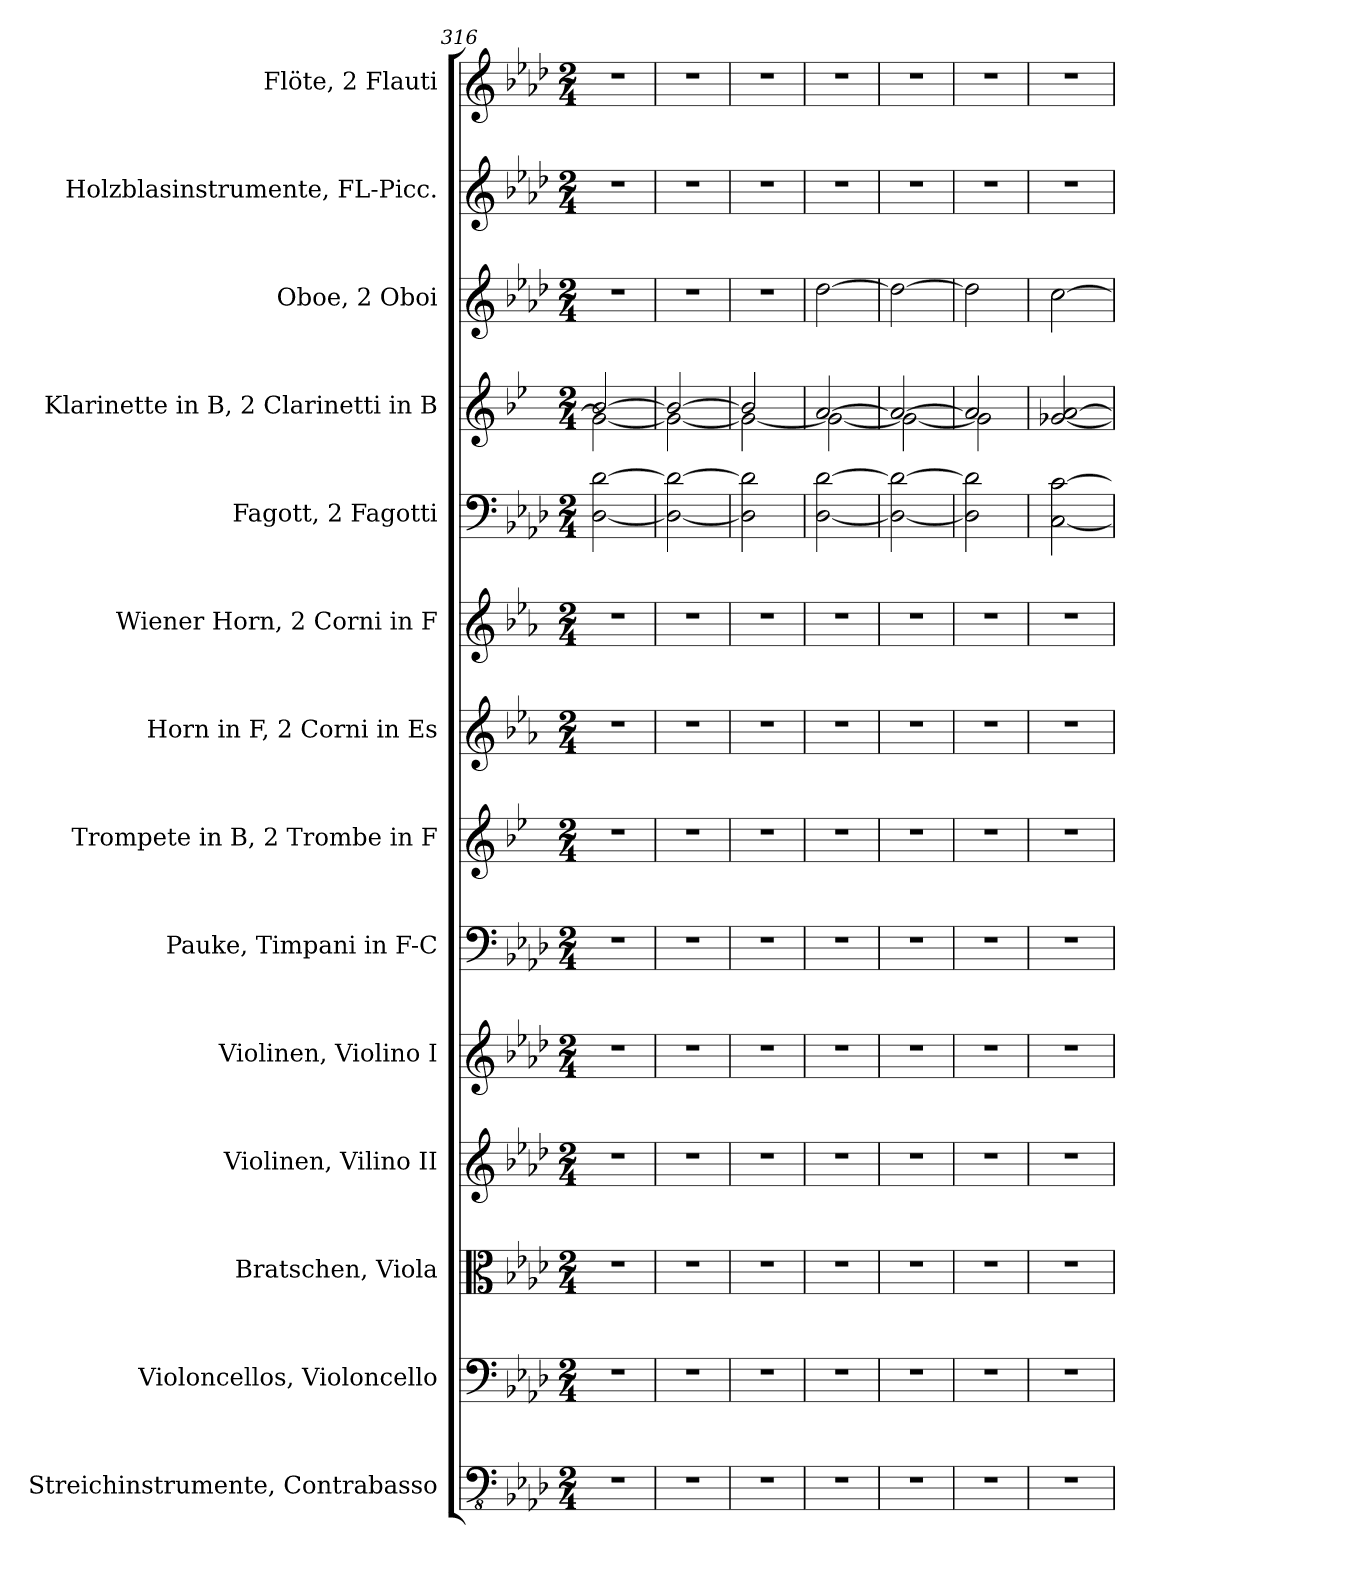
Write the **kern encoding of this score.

**kern	**kern	**kern	**kern	**kern	**kern	**kern	**kern	**kern	**kern	**kern	**kern	**kern	**kern
*part14	*part13	*part12	*part11	*part10	*part9	*part8	*part7	*part6	*part5	*part4	*part3	*part2	*part1
*staff14	*staff13	*staff12	*staff11	*staff10	*staff9	*staff8	*staff7	*staff6	*staff5	*staff4	*staff3	*staff2	*staff1
*I"Streichinstrumente, Contrabasso	*I"Violoncellos, Violoncello	*I"Bratschen, Viola	*I"Violinen, Vilino II	*I"Violinen, Violino I	*I"Pauke, Timpani in F-C	*I"Trompete in B, 2 Trombe in F	*I"Horn in F, 2 Corni in Es	*I"Wiener Horn, 2 Corni in F	*I"Fagott, 2 Fagotti	*I"Klarinette in B, 2 Clarinetti in B	*I"Oboe, 2 Oboi	*I"Holzblasinstrumente, FL-Picc.	*I"Flöte, 2 Flauti
*I'St.	*I'Vcs.	*I'Bran.	*I'Vln.	*I'Vln.	*I'Pk.	*	*	*I'W. Hn.	*I'Fgt.	*	*I'Ob.	*I'Hb.	*I'Fl.
*clefFv4	*clefF4	*clefC3	*clefG2	*clefG2	*clefF4	*clefG2	*clefG2	*clefG2	*clefF4	*clefG2	*clefG2	*clefG2	*clefG2
*	*	*	*	*	*	*ITrd1c2	*ITrd4c7	*ITrd4c7	*	*ITrd1c2	*	*	*
*k[b-e-a-d-]	*k[b-e-a-d-]	*k[b-e-a-d-]	*k[b-e-a-d-]	*k[b-e-a-d-]	*k[b-e-a-d-]	*k[b-e-a-d-]	*k[b-e-a-d-]	*k[b-e-a-d-]	*k[b-e-a-d-]	*k[b-e-a-d-]	*k[b-e-a-d-]	*k[b-e-a-d-]	*k[b-e-a-d-]
*M2/4	*M2/4	*M2/4	*M2/4	*M2/4	*M2/4	*M2/4	*M2/4	*M2/4	*M2/4	*M2/4	*M2/4	*M2/4	*M2/4
=316	=316	=316	=316	=316	=316	=316	=316	=316	=316	=316	=316	=316	=316
*	*	*	*	*	*	*	*	*	*	*^	*	*	*
2r	2r	2r	2r	2r	2r	2r	2r	2r	[2D-\ [2d-\	[2a-/	2f\_	2r	2r	2r
!!LO:PB:g=z
=317	=317	=317	=317	=317	=317	=317	=317	=317	=317	=317	=317	=317	=317	=317
2r	2r	2r	2r	2r	2r	2r	2r	2r	2D-\_ 2d-\_	2a-/_	2f\_	2r	2r	2r
=318	=318	=318	=318	=318	=318	=318	=318	=318	=318	=318	=318	=318	=318	=318
2r	2r	2r	2r	2r	2r	2r	2r	2r	2D-\] 2d-\]	2a-/]	2f\_	2r	2r	2r
=319	=319	=319	=319	=319	=319	=319	=319	=319	=319	=319	=319	=319	=319	=319
2r	2r	2r	2r	2r	2r	2r	2r	2r	[2D-\ [2d-\	[2g/	2f\_	[2dd-\	2r	2r
=320	=320	=320	=320	=320	=320	=320	=320	=320	=320	=320	=320	=320	=320	=320
2r	2r	2r	2r	2r	2r	2r	2r	2r	2D-\_ 2d-\_	2g/_	2f\_	2dd-\_	2r	2r
=321	=321	=321	=321	=321	=321	=321	=321	=321	=321	=321	=321	=321	=321	=321
2r	2r	2r	2r	2r	2r	2r	2r	2r	2D-\] 2d-\]	2g/]	2f\]	2dd-\]	2r	2r
*	*	*	*	*	*	*	*	*	*	*v	*v	*	*	*
=322	=322	=322	=322	=322	=322	=322	=322	=322	=322	=322	=322	=322	=322
2r	2r	2r	2r	2r	2r	2r	2r	2r	[2C\ [2c\	[2f-X/ [2g/	[2cc\	2r	2r
=	=	=	=	=	=	=	=	=	=	=	=	=	=
*-	*-	*-	*-	*-	*-	*-	*-	*-	*-	*-	*-	*-	*-
